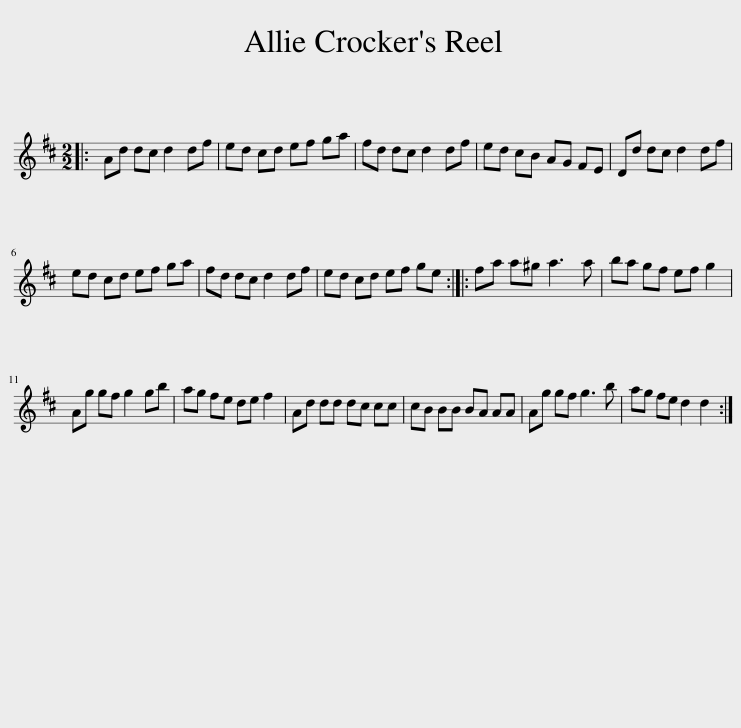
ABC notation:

X:1
L:1/8
M:2/2
I:linebreak $
K:D
V:1 treble
V:1
|: Ad dc d2 df | ed cd ef ga | fd dc d2 df | ed cB AG FE | Dd dc d2 df |$ %5
 ed cd ef ga | fd dc d2 df | ed cd ef ge :: fa a^g a3 a | ba gf ef g2 |$ %10
 Ag gf g2 gb | ag fe de f2 | Ad dd dc cc | cB BB BA AA | Ag gf g3 b | %15
 ag fe d2 d2 :| %16
